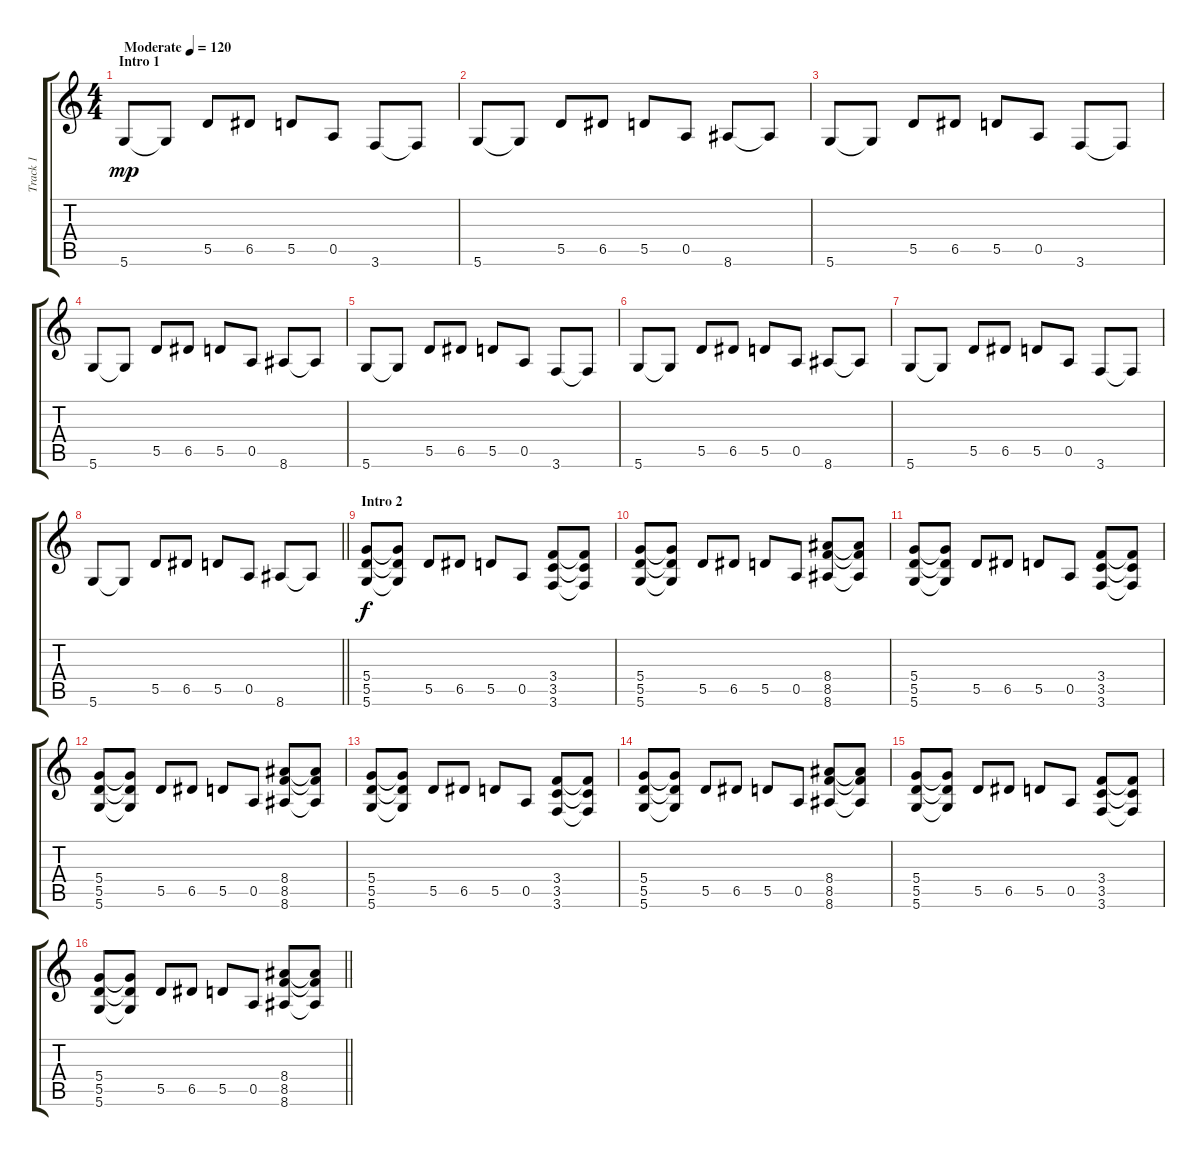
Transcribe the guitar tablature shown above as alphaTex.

\track ("Track 1" "Track 1") {instrument distortionguitar}
\staff {score tabs}
\tuning (E4 B3 G3 D3 A2 D2) {hide}
\ts (4 4)
\section ("" "Intro 1")
\tempo (120 "Moderate")
\tempo 184
\tempo (120 "Moderate")
\clef g2
\ks c
5.6.8{dy mp instrument distortionguitar} 5.6{t}.8 5.5.8 6.5.8 5.5.8 0.5.8 3.6.8 3.6{t}.8 |
5.6.8 5.6{t}.8 5.5.8 6.5.8 5.5.8 0.5.8 8.6.8 8.6{t}.8 |
5.6.8 5.6{t}.8 5.5.8 6.5.8 5.5.8 0.5.8 3.6.8 3.6{t}.8 |
5.6.8 5.6{t}.8 5.5.8 6.5.8 5.5.8 0.5.8 8.6.8 8.6{t}.8 |
5.6.8 5.6{t}.8 5.5.8 6.5.8 5.5.8 0.5.8 3.6.8 3.6{t}.8 |
5.6.8 5.6{t}.8 5.5.8 6.5.8 5.5.8 0.5.8 8.6.8 8.6{t}.8 |
5.6.8 5.6{t}.8 5.5.8 6.5.8 5.5.8 0.5.8 3.6.8 3.6{t}.8 |
\barLineRight lightlight
5.6.8 5.6{t}.8 5.5.8 6.5.8 5.5.8 0.5.8 8.6.8 8.6{t}.8 |
\section ("" "Intro 2")
(5.4 5.5 5.6).8{dy f} (5.4{t} 5.5{t} 5.6{t}).8 5.5.8 6.5.8 5.5.8 0.5.8 (3.4 3.5 3.6).8 (3.4{t} 3.5{t} 3.6{t}).8 |
(5.4 5.5 5.6).8 (5.4{t} 5.5{t} 5.6{t}).8 5.5.8 6.5.8 5.5.8 0.5.8 (8.4 8.5 8.6).8 (8.4{t} 8.5{t} 8.6{t}).8 |
(5.4 5.5 5.6).8 (5.4{t} 5.5{t} 5.6{t}).8 5.5.8 6.5.8 5.5.8 0.5.8 (3.4 3.5 3.6).8 (3.4{t} 3.5{t} 3.6{t}).8 |
(5.4 5.5 5.6).8 (5.4{t} 5.5{t} 5.6{t}).8 5.5.8 6.5.8 5.5.8 0.5.8 (8.4 8.5 8.6).8 (8.4{t} 8.5{t} 8.6{t}).8 |
(5.4 5.5 5.6).8 (5.4{t} 5.5{t} 5.6{t}).8 5.5.8 6.5.8 5.5.8 0.5.8 (3.4 3.5 3.6).8 (3.4{t} 3.5{t} 3.6{t}).8 |
(5.4 5.5 5.6).8 (5.4{t} 5.5{t} 5.6{t}).8 5.5.8 6.5.8 5.5.8 0.5.8 (8.4 8.5 8.6).8 (8.4{t} 8.5{t} 8.6{t}).8 |
(5.4 5.5 5.6).8 (5.4{t} 5.5{t} 5.6{t}).8 5.5.8 6.5.8 5.5.8 0.5.8 (3.4 3.5 3.6).8 (3.4{t} 3.5{t} 3.6{t}).8 |
\barLineRight lightlight
(5.4 5.5 5.6).8 (5.4{t} 5.5{t} 5.6{t}).8 5.5.8 6.5.8 5.5.8 0.5.8 (8.4 8.5 8.6).8 (8.4{t} 8.5{t} 8.6{t}).8
